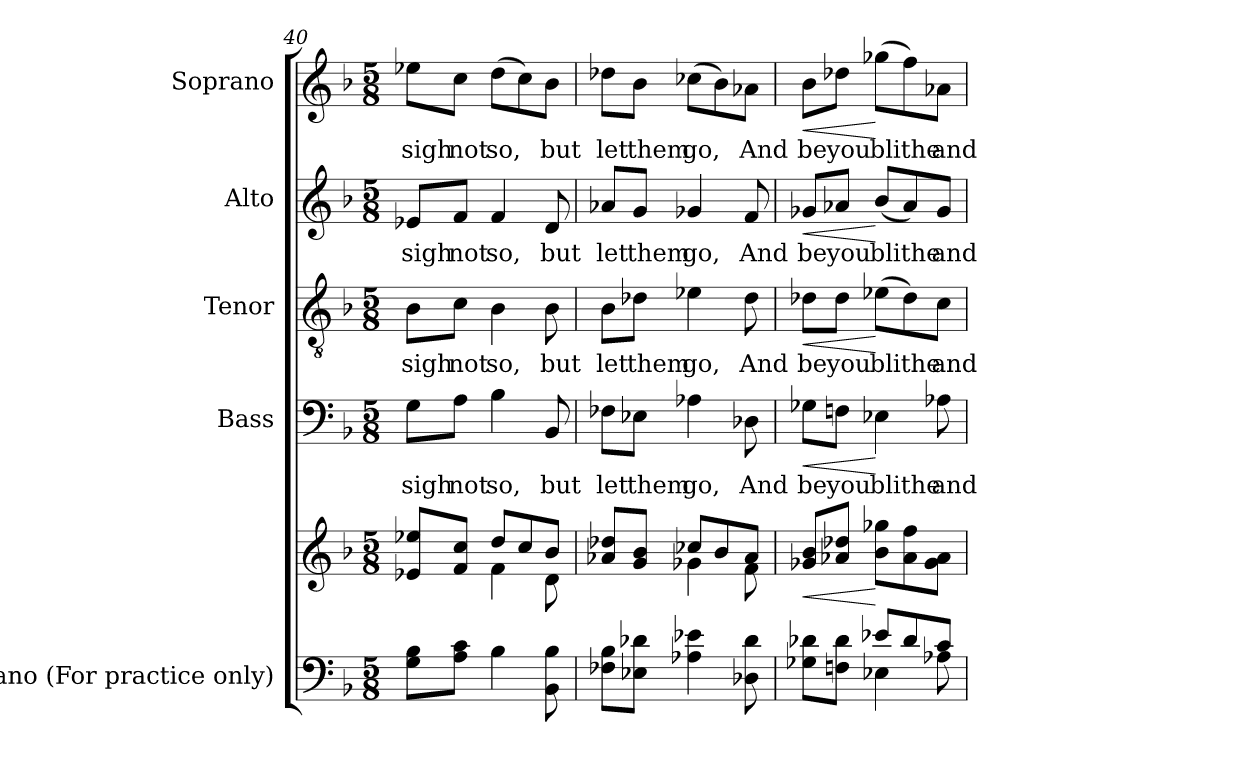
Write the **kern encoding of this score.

**kern	**kern	**dynam	**kern	**text	**dynam	**kern	**text	**dynam	**kern	**text	**dynam	**kern	**text	**dynam
*part5	*part5	*part5	*part4	*part4	*part4	*part3	*part3	*part3	*part2	*part2	*part2	*part1	*part1	*part1
*staff6	*staff5	*staff5/6	*staff4	*staff4	*staff4	*staff3	*staff3	*staff3	*staff2	*staff2	*staff2	*staff1	*staff1	*staff1
*I"Piano (For practice only)	*	*	*I"Bass	*	*	*I"Tenor	*	*	*I"Alto	*	*	*I"Soprano	*	*
*I'Pno.	*	*	*I'B.	*	*	*I'T.	*	*	*I'A.	*	*	*I'S.	*	*
!!LO:PB:g=z
*clefF4	*clefG2	*	*clefF4	*	*	*clefGv2	*	*	*clefG2	*	*	*clefG2	*	*
*	*	*	*	*	*	*ITrd7c12	*	*	*	*	*	*	*	*
*k[b-]	*k[b-]	*	*k[b-]	*	*	*k[b-]	*	*	*k[b-]	*	*	*k[b-]	*	*
*F:	*F:	*	*F:	*	*	*F:	*	*	*F:	*	*	*F:	*	*
*M5/8	*M5/8	*	*M5/8	*	*	*M5/8	*	*	*M5/8	*	*	*M5/8	*	*
=40	=40	=40	=40	=40	=40	=40	=40	=40	=40	=40	=40	=40	=40	=40
*	*^	*	*	*	*	*	*	*	*	*	*	*	*	*
!	!	!	!	!	!LO:LY:b:color=#000000	!	!	!	!	!	!	!	!	!	!
!	!	!	!	!	!	!	!	!LO:LY:b:color=#000000	!	!	!	!	!	!	!
!	!	!	!	!	!	!	!	!	!	!	!LO:LY:b:color=#000000	!	!	!	!
!	!	!	!	!	!	!	!	!	!	!	!	!	!	!LO:LY:b:color=#000000	!
8Gi\ 8B-iL	8e-Xi/ 8ee-XiL	4ryy	.	8Gi\L	sigh	.	8BB-i\L	sigh	.	8e-Xi/L	sigh	.	8ee-Xi\L	sigh	.
!	!	!	!	!	!LO:LY:b:color=#000000	!	!	!	!	!	!	!	!	!	!
!	!	!	!	!	!	!	!	!LO:LY:b:color=#000000	!	!	!	!	!	!	!
!	!	!	!	!	!	!	!	!	!	!	!LO:LY:b:color=#000000	!	!	!	!
!	!	!	!	!	!	!	!	!	!	!	!	!	!	!LO:LY:b:color=#000000	!
8Ai\ 8ciJ	8fi/ 8cciJ	.	.	8Ai\J	not	.	8Ci\J	not	.	8fi/J	not	.	8cci\J	not	.
!	!	!	!	!	!LO:LY:b:color=#000000	!	!	!	!	!	!	!	!	!	!
!	!	!	!	!	!	!	!	!LO:LY:b:color=#000000	!	!	!	!	!	!	!
!	!	!	!	!	!	!	!	!	!	!	!LO:LY:b:color=#000000	!	!	!	!
!	!	!	!	!	!	!	!	!	!	!	!	!	!	!LO:LY:b:color=#000000	!
4B-i\	8ddi/L	4fi\	.	4B-i\	so,	.	4BB-i\	so,	.	4fi/	so,	.	(8ddi\L	so,	.
.	8cci/	.	.	.	.	.	.	.	.	.	.	.	8cci\)	.	.
!	!	!	!	!	!LO:LY:b:color=#000000	!	!	!	!	!	!	!	!	!	!
!	!	!	!	!	!	!	!	!LO:LY:b:color=#000000	!	!	!	!	!	!	!
!	!	!	!	!	!	!	!	!	!	!	!LO:LY:b:color=#000000	!	!	!	!
!	!	!	!	!	!	!	!	!	!	!	!	!	!	!LO:LY:b:color=#000000	!
8BB-i\ 8B-i	8b-i/J	8di\	.	8BB-i/	but	.	8BB-i\	but	.	8di/	but	.	8b-i\J	but	.
=41	=41	=41	=41	=41	=41	=41	=41	=41	=41	=41	=41	=41	=41	=41	=41
!	!	!	!	!	!LO:LY:b:color=#000000	!	!	!	!	!	!	!	!	!	!
!	!	!	!	!	!	!	!	!LO:LY:b:color=#000000	!	!	!	!	!	!	!
!	!	!	!	!	!	!	!	!	!	!	!LO:LY:b:color=#000000	!	!	!	!
!	!	!	!	!	!	!	!	!	!	!	!	!	!	!LO:LY:b:color=#000000	!
8F-Xi\ 8B-iL	8a-Xi/ 8dd-XiL	4ryy	.	8F-Xi\L	let	.	8BB-i\L	let	.	8a-Xi/L	let	.	8dd-Xi\L	let	.
!	!	!	!	!	!LO:LY:b:color=#000000	!	!	!	!	!	!	!	!	!	!
!	!	!	!	!	!	!	!	!LO:LY:b:color=#000000	!	!	!	!	!	!	!
!	!	!	!	!	!	!	!	!	!	!	!LO:LY:b:color=#000000	!	!	!	!
!	!	!	!	!	!	!	!	!	!	!	!	!	!	!LO:LY:b:color=#000000	!
8E-Xi\ 8d-XiJ	8gi/ 8b-iJ	.	.	8E-Xi\J	them	.	8D-Xi\J	them	.	8gi/J	them	.	8b-i\J	them	.
!	!	!	!	!	!LO:LY:b:color=#000000	!	!	!	!	!	!	!	!	!	!
!	!	!	!	!	!	!	!	!LO:LY:b:color=#000000	!	!	!	!	!	!	!
!	!	!	!	!	!	!	!	!	!	!	!LO:LY:b:color=#000000	!	!	!	!
!	!	!	!	!	!	!	!	!	!	!	!	!	!	!LO:LY:b:color=#000000	!
4A-Xi\ 4e-Xi	8cc-Xi/L	4g-Xi\	.	4A-Xi\	go,	.	4E-Xi\	go,	.	4g-Xi/	go,	.	(8cc-Xi\L	go,	.
.	8b-i/	.	.	.	.	.	.	.	.	.	.	.	8b-i\)	.	.
!	!	!	!	!	!LO:LY:b:color=#000000	!	!	!	!	!	!	!	!	!	!
!	!	!	!	!	!	!	!	!LO:LY:b:color=#000000	!	!	!	!	!	!	!
!	!	!	!	!	!	!	!	!	!	!	!LO:LY:b:color=#000000	!	!	!	!
!	!	!	!	!	!	!	!	!	!	!	!	!	!	!LO:LY:b:color=#000000	!
8D-Xi\ 8d-i	8a-i/J	8fi\	.	8D-Xi\	And	.	8D-i\	And	.	8fi/	And	.	8a-Xi\J	And	.
=42	=42	=42	=42	=42	=42	=42	=42	=42	=42	=42	=42	=42	=42	=42	=42
*^	*	*	*	*	*	*	*	*	*	*	*	*	*	*	*
!	!	!	!	!LO:HP:b	!	!	!	!	!	!	!	!	!	!	!	!
*	*	*v	*v	*	*	*	*	*	*	*	*	*	*	*	*	*
*	*	*^	*	*	*	*	*	*	*	*	*	*	*	*	*
!	!	!	!	!	!	!LO:LY:b:color=#000000	!LO:HP:b	!	!	!	!	!	!	!	!	!
*	*	*v	*v	*	*	*	*	*	*	*	*	*	*	*	*	*
*	*	*^	*	*	*	*	*	*	*	*	*	*	*	*	*
!	!	!	!	!	!	!	!	!	!LO:LY:b:color=#000000	!LO:HP:b	!	!	!	!	!	!
*	*	*v	*v	*	*	*	*	*	*	*	*	*	*	*	*	*
*	*	*^	*	*	*	*	*	*	*	*	*	*	*	*	*
!	!	!	!	!	!	!	!	!	!	!	!	!LO:LY:b:color=#000000	!LO:HP:b	!	!	!
*	*	*v	*v	*	*	*	*	*	*	*	*	*	*	*	*	*
*	*	*^	*	*	*	*	*	*	*	*	*	*	*	*	*
!	!	!	!	!	!	!	!	!	!	!	!	!	!	!	!LO:LY:b:color=#000000	!LO:HP:b
*	*	*v	*v	*	*	*	*	*	*	*	*	*	*	*	*	*
4ryy	8G-Xi\ 8d-XiL	8g-Xi/ 8b-iL	<	8G-Xi\L	be	<	8D-Xi\L	be	<	8g-Xi/L	be	<	8b-i\L	be	<
!	!	!	!	!	!LO:LY:b:color=#000000	!	!	!	!	!	!	!	!	!	!
!	!	!	!	!	!	!	!	!LO:LY:b:color=#000000	!	!	!	!	!	!	!
!	!	!	!	!	!	!	!	!	!	!	!LO:LY:b:color=#000000	!	!	!	!
!	!	!	!	!	!	!	!	!	!	!	!	!	!	!LO:LY:b:color=#000000	!
.	8Fni\ 8d-iJ	8a-Xi/ 8dd-XiJ	.	8Fni\J	you	.	8D-i\J	you	.	8a-Xi/J	you	.	8dd-Xi\J	you	.
!	!	!	!	!	!LO:LY:b:color=#000000	!	!	!	!	!	!	!	!	!	!
!	!	!	!	!	!	!	!	!LO:LY:b:color=#000000	!	!	!	!	!	!	!
!	!	!	!	!	!	!	!	!	!	!	!LO:LY:b:color=#000000	!	!	!	!
!	!	!	!	!	!	!	!	!	!	!	!	!	!	!LO:LY:b:color=#000000	!
8e-Xi/L	4E-Xi\	8b-i\ 8gg-XiL	[	4E-Xi\	blithe	[	(8E-Xi\L	blithe	[	(8b-i/L	blithe	[	(8gg-Xi\L	blithe	[
8d-i/	.	8a-i\ 8ffi	.	.	.	.	8D-i\)	.	.	8a-i/)	.	.	8ffi\)	.	.
!	!	!	!	!	!LO:LY:b:color=#000000	!	!	!	!	!	!	!	!	!	!
!	!	!	!	!	!	!	!	!LO:LY:b:color=#000000	!	!	!	!	!	!	!
!	!	!	!	!	!	!	!	!	!	!	!LO:LY:b:color=#000000	!	!	!	!
!	!	!	!	!	!	!	!	!	!	!	!	!	!	!LO:LY:b:color=#000000	!
8ci/J	8A-Xi\	8g-i\ 8a-iJ	.	8A-Xi\	and	.	8Ci\J	and	.	8g-i/J	and	.	8a-Xi\J	and	.
*v	*v	*	*	*	*	*	*	*	*	*	*	*	*	*	*
=	=	=	=	=	=	=	=	=	=	=	=	=	=	=
*-	*-	*-	*-	*-	*-	*-	*-	*-	*-	*-	*-	*-	*-	*-
